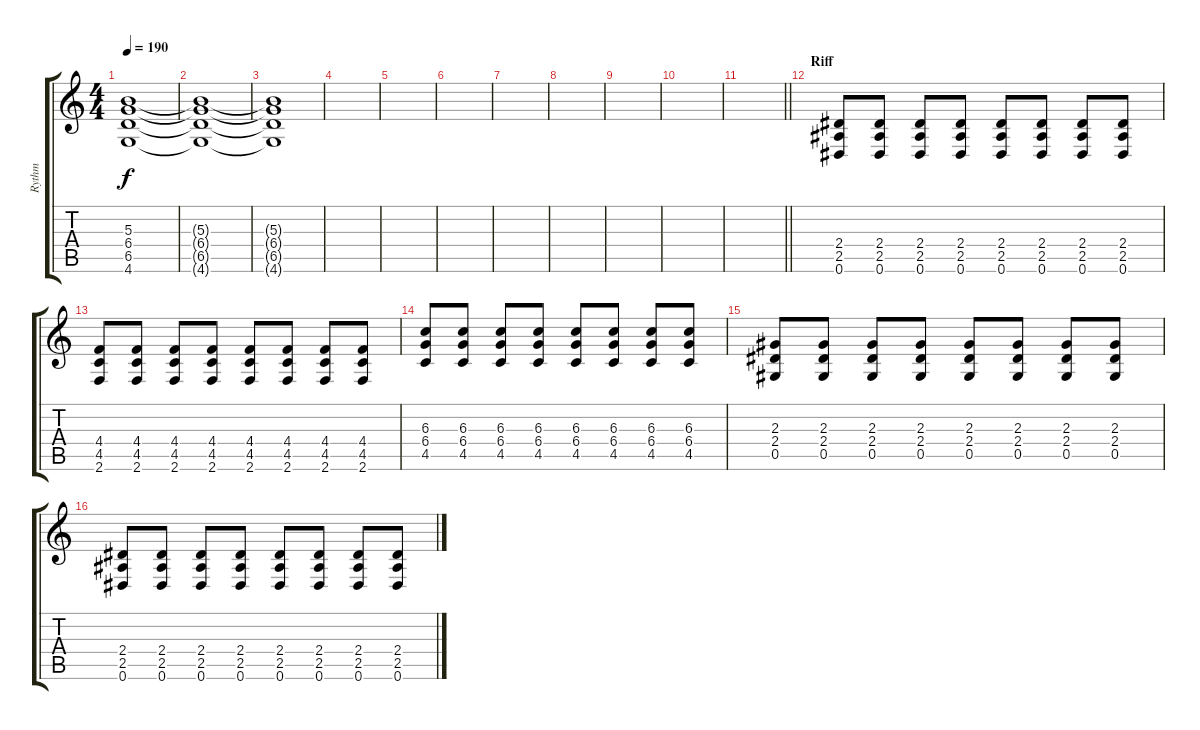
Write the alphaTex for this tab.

\track ("Rythm" "Rythm") {instrument distortionguitar}
\staff {score tabs}
\tuning (Eb4 Bb3 Gb3 Db3 Ab2 Eb2) {hide}
\ts (4 4)
\tempo 190
\clef g2
\ks c
(5.3{t} 6.4{t} 6.5{t} 4.6{t}).1{dy f} |
(5.3{t} 6.4{t} 6.5{t} 4.6{t}).1 |
(5.3{t} 6.4{t} 6.5{t} 4.6{t}).1 |
|
|
|
|
|
|
|
\barLineRight lightlight
|
\section ("" "Riff")
(2.4 2.5 0.6).8 (2.4 2.5 0.6).8 (2.4 2.5 0.6).8 (2.4 2.5 0.6).8 (2.4 2.5 0.6).8 (2.4 2.5 0.6).8 (2.4 2.5 0.6).8 (2.4 2.5 0.6).8 |
(4.4 4.5 2.6).8 (4.4 4.5 2.6).8 (4.4 4.5 2.6).8 (4.4 4.5 2.6).8 (4.4 4.5 2.6).8 (4.4 4.5 2.6).8 (4.4 4.5 2.6).8 (4.4 4.5 2.6).8 |
(6.3 6.4 4.5).8 (6.3 6.4 4.5).8 (6.3 6.4 4.5).8 (6.3 6.4 4.5).8 (6.3 6.4 4.5).8 (6.3 6.4 4.5).8 (6.3 6.4 4.5).8 (6.3 6.4 4.5).8 |
(2.3 2.4 0.5).8 (2.3 2.4 0.5).8 (2.3 2.4 0.5).8 (2.3 2.4 0.5).8 (2.3 2.4 0.5).8 (2.3 2.4 0.5).8 (2.3 2.4 0.5).8 (2.3 2.4 0.5).8 |
(2.4 2.5 0.6).8 (2.4 2.5 0.6).8 (2.4 2.5 0.6).8 (2.4 2.5 0.6).8 (2.4 2.5 0.6).8 (2.4 2.5 0.6).8 (2.4 2.5 0.6).8 (2.4 2.5 0.6).8
